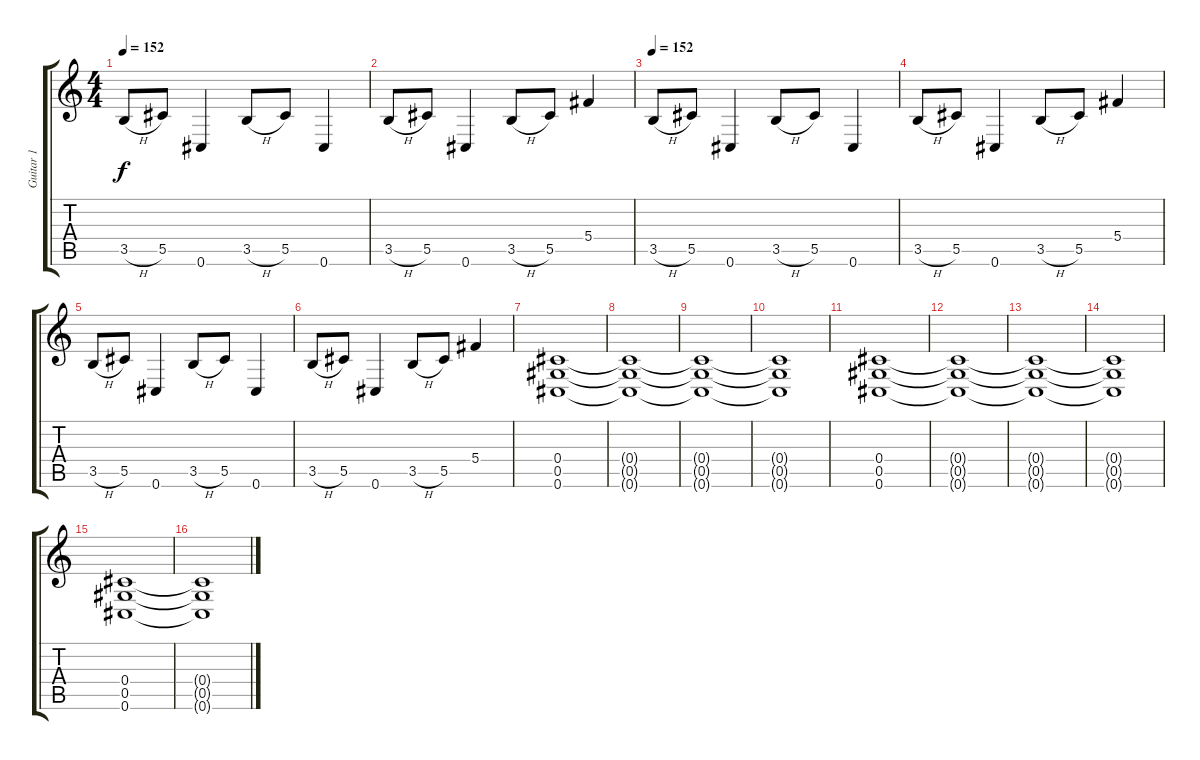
\track ("Guitar 1" "Guitar 1") {instrument overdrivenguitar}
\staff {score tabs}
\tuning (Eb4 Bb3 Gb3 Db3 Ab2 Db2) {hide}
\ts (4 4)
\tempo 152
\clef g2
\ks c
3.5{h}.8{dy f volume 15 instrument overdrivenguitar} 5.5.8 0.6.4 3.5{h}.8 5.5.8 0.6.4 |
3.5{h}.8{volume 15 instrument overdrivenguitar} 5.5.8 0.6.4 3.5{h}.8 5.5.8 5.4.4 |
\tempo 152
3.5{h}.8{volume 15 instrument overdrivenguitar} 5.5.8 0.6.4 3.5{h}.8 5.5.8 0.6.4 |
3.5{h}.8{volume 15 instrument overdrivenguitar} 5.5.8 0.6.4 3.5{h}.8 5.5.8 5.4.4 |
3.5{h}.8{volume 15 instrument overdrivenguitar} 5.5.8 0.6.4 3.5{h}.8 5.5.8 0.6.4 |
3.5{h}.8{volume 15 instrument overdrivenguitar} 5.5.8 0.6.4 3.5{h}.8 5.5.8 5.4.4 |
(0.4 0.5 0.6).1{volume 14} |
(0.4{t} 0.5{t} 0.6{t}).1{volume 0} |
(0.4{t} 0.5{t} 0.6{t}).1 |
(0.4{t} 0.5{t} 0.6{t}).1 |
(0.4 0.5 0.6).1{volume 14} |
(0.4{t} 0.5{t} 0.6{t}).1{volume 0} |
(0.4{t} 0.5{t} 0.6{t}).1 |
(0.4{t} 0.5{t} 0.6{t}).1 |
(0.4 0.5 0.6).1{volume 14} |
(0.4{t} 0.5{t} 0.6{t}).1{volume 0}
